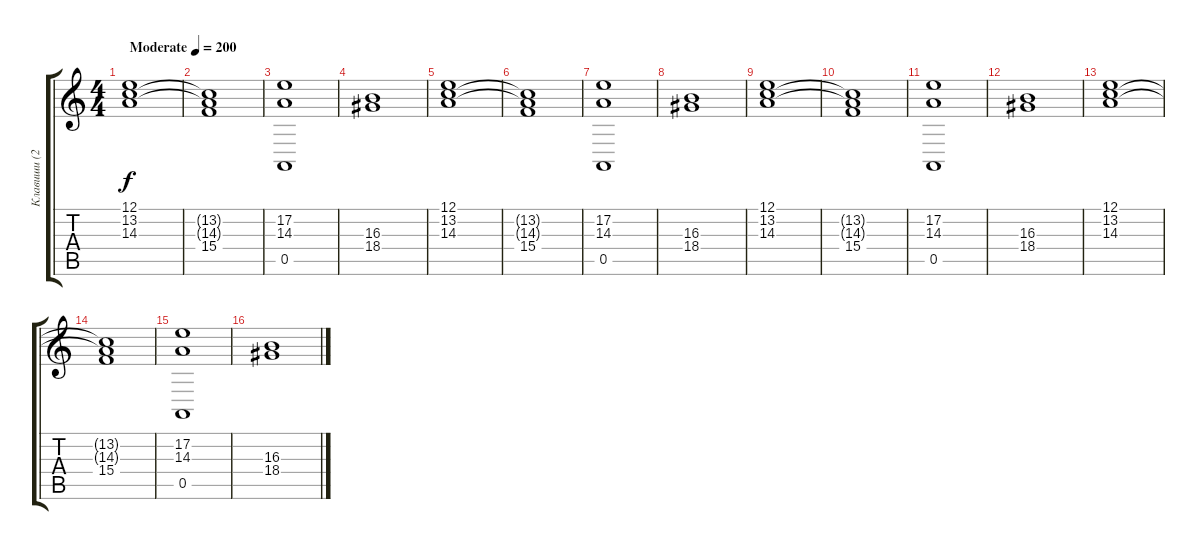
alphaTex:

\track ("Клавиши (2)" "Клавиши (2") {instrument pad7halo}
\staff {score tabs}
\tuning (E4 B3 G3 D3 A2 E2) {hide}
\ts (4 4)
\tempo (200 "Moderate")
\clef g2
\ks c
(12.1 13.2 14.3).1{dy f instrument pad7halo} |
(13.2{t} 14.3{t} 15.4).1 |
(17.2 14.3 0.5).1 |
(16.3 18.4).1 |
(12.1 13.2 14.3).1 |
(13.2{t} 14.3{t} 15.4).1 |
(17.2 14.3 0.5).1 |
(16.3 18.4).1 |
(12.1 13.2 14.3).1 |
(13.2{t} 14.3{t} 15.4).1 |
(17.2 14.3 0.5).1 |
(16.3 18.4).1 |
(12.1 13.2 14.3).1 |
(13.2{t} 14.3{t} 15.4).1 |
(17.2 14.3 0.5).1 |
(16.3 18.4).1
